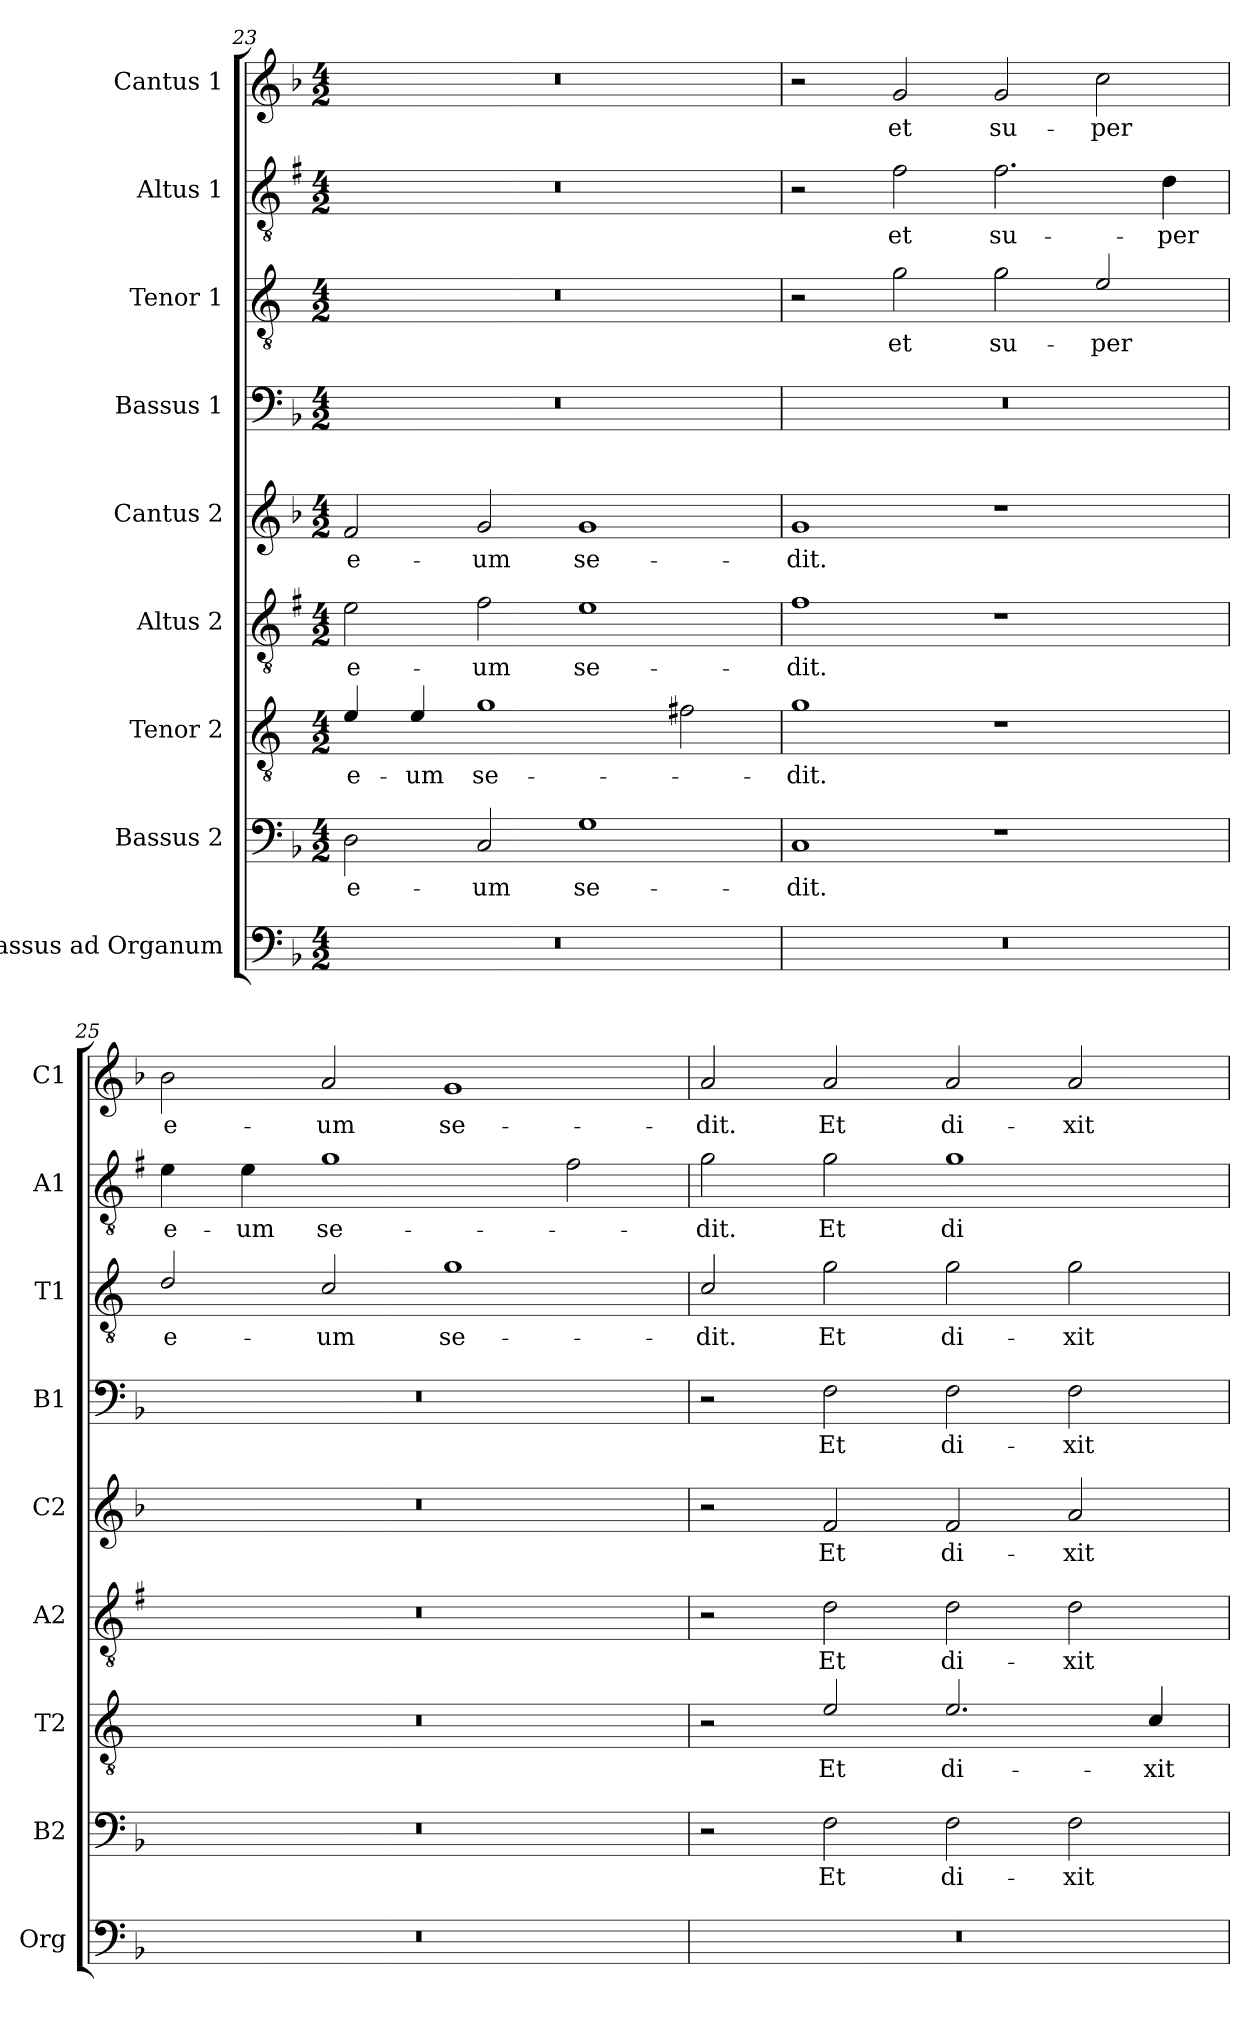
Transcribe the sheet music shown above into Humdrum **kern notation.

**kern	**kern	**text	**kern	**text	**kern	**text	**kern	**text	**kern	**text	**kern	**text	**kern	**text	**kern	**text
*part9	*part8	*part8	*part7	*part7	*part6	*part6	*part5	*part5	*part4	*part4	*part3	*part3	*part2	*part2	*part1	*part1
*staff9	*staff8	*staff8	*staff7	*staff7	*staff6	*staff6	*staff5	*staff5	*staff4	*staff4	*staff3	*staff3	*staff2	*staff2	*staff1	*staff1
*I"Bassus ad Organum	*I"Bassus 2	*	*I"Tenor 2	*	*I"Altus 2	*	*I"Cantus 2	*	*I"Bassus 1	*	*I"Tenor 1	*	*I"Altus 1	*	*I"Cantus 1	*
*I'Org	*I'B2	*	*I'T2	*	*I'A2	*	*I'C2	*	*I'B1	*	*I'T1	*	*I'A1	*	*I'C1	*
*clefF4	*clefF4	*	*clefGv2	*	*clefGv2	*	*clefG2	*	*clefF4	*	*clefGv2	*	*clefGv2	*	*clefG2	*
*	*	*	*ITrd4c7	*	*ITrd1c2	*	*	*	*	*	*ITrd4c7	*	*ITrd1c2	*	*	*
*k[b-]	*k[b-]	*	*k[b-]	*	*k[b-]	*	*k[b-]	*	*k[b-]	*	*k[b-]	*	*k[b-]	*	*k[b-]	*
*F:	*F:	*	*F:	*	*F:	*	*F:	*	*F:	*	*F:	*	*F:	*	*F:	*
*M4/2	*M4/2	*	*M4/2	*	*M4/2	*	*M4/2	*	*M4/2	*	*M4/2	*	*M4/2	*	*M4/2	*
=23	=23	=23	=23	=23	=23	=23	=23	=23	=23	=23	=23	=23	=23	=23	=23	=23
!	!	!LO:LY:b	!	!LO:LY:b	!	!LO:LY:b	!	!LO:LY:b	!	!	!	!	!	!	!	!
0r	2D\	e-	4A/	e-	2d\	e-	2f/	e-	0r	.	0r	.	0r	.	0r	.
!	!	!	!	!LO:LY:b	!	!	!	!	!	!	!	!	!	!	!	!
.	.	.	4A/	-um	.	.	.	.	.	.	.	.	.	.	.	.
!	!	!LO:LY:b	!	!LO:LY:b	!	!LO:LY:b	!	!LO:LY:b	!	!	!	!	!	!	!	!
.	2C/	-um	1c	se-	2e\	-um	2g/	-um	.	.	.	.	.	.	.	.
!	!	!LO:LY:b	!	!	!	!LO:LY:b	!	!LO:LY:b	!	!	!	!	!	!	!	!
.	1G	se-	.	.	1d	se-	1g	se-	.	.	.	.	.	.	.	.
.	.	.	2Bn\	.	.	.	.	.	.	.	.	.	.	.	.	.
=24	=24	=24	=24	=24	=24	=24	=24	=24	=24	=24	=24	=24	=24	=24	=24	=24
!	!	!LO:LY:b	!	!LO:LY:b	!	!LO:LY:b	!	!LO:LY:b	!	!	!	!	!	!	!	!
0r	1C	-dit.	1c	-dit.	1e	-dit.	1g	-dit.	0r	.	2r	.	2r	.	2r	.
!	!	!	!	!	!	!	!	!	!	!	!	!LO:LY:b	!	!LO:LY:b	!	!LO:LY:b
.	.	.	.	.	.	.	.	.	.	.	2c\	et	2e\	et	2g/	et
!	!	!	!	!	!	!	!	!	!	!	!	!LO:LY:b	!	!LO:LY:b	!	!LO:LY:b
.	1r	.	1r	.	1r	.	1r	.	.	.	2c\	su-	2.e\	su-	2g/	su-
!	!	!	!	!	!	!	!	!	!	!	!	!LO:LY:b	!	!	!	!LO:LY:b
.	.	.	.	.	.	.	.	.	.	.	2A/	-per	.	.	2cc\	-per
!	!	!	!	!	!	!	!	!	!	!	!	!	!	!LO:LY:b	!	!
.	.	.	.	.	.	.	.	.	.	.	.	.	4c\	-per	.	.
!!LO:LB:g=z
=25	=25	=25	=25	=25	=25	=25	=25	=25	=25	=25	=25	=25	=25	=25	=25	=25
!	!	!	!	!	!	!	!	!	!	!	!	!LO:LY:b	!	!LO:LY:b	!	!LO:LY:b
0r	0r	.	0r	.	0r	.	0r	.	0r	.	2G/	e-	4d\	e-	2b-\	e-
!	!	!	!	!	!	!	!	!	!	!	!	!	!	!LO:LY:b	!	!
.	.	.	.	.	.	.	.	.	.	.	.	.	4d\	-um	.	.
!	!	!	!	!	!	!	!	!	!	!	!	!LO:LY:b	!	!LO:LY:b	!	!LO:LY:b
.	.	.	.	.	.	.	.	.	.	.	2F/	-um	1f	se-	2a/	-um
!	!	!	!	!	!	!	!	!	!	!	!	!LO:LY:b	!	!	!	!LO:LY:b
.	.	.	.	.	.	.	.	.	.	.	1c	se-	.	.	1g	se-
.	.	.	.	.	.	.	.	.	.	.	.	.	2e\	.	.	.
=26	=26	=26	=26	=26	=26	=26	=26	=26	=26	=26	=26	=26	=26	=26	=26	=26
!	!	!	!	!	!	!	!	!	!	!	!	!LO:LY:b	!	!LO:LY:b	!	!LO:LY:b
0r	2r	.	2r	.	2r	.	2r	.	2r	.	2F/	-dit.	2f\	-dit.	2a/	-dit.
!	!	!LO:LY:b	!	!LO:LY:b	!	!LO:LY:b	!	!LO:LY:b	!	!LO:LY:b	!	!LO:LY:b	!	!LO:LY:b	!	!LO:LY:b
.	2F\	Et	2A/	Et	2c\	Et	2f/	Et	2F\	Et	2c\	Et	2f\	Et	2a/	Et
!	!	!LO:LY:b	!	!LO:LY:b	!	!LO:LY:b	!	!LO:LY:b	!	!LO:LY:b	!	!LO:LY:b	!	!LO:LY:b	!	!LO:LY:b
.	2F\	di-	2.A/	di-	2c\	di-	2f/	di-	2F\	di-	2c\	di-	1f	di-	2a/	di-
!	!	!LO:LY:b	!	!	!	!LO:LY:b	!	!LO:LY:b	!	!LO:LY:b	!	!LO:LY:b	!	!	!	!LO:LY:b
.	2F\	-xit	.	.	2c\	-xit	2a/	-xit	2F\	-xit	2c\	-xit	.	.	2a/	-xit
!	!	!	!	!LO:LY:b	!	!	!	!	!	!	!	!	!	!	!	!
.	.	.	4F/	-xit	.	.	.	.	.	.	.	.	.	.	.	.
=	=	=	=	=	=	=	=	=	=	=	=	=	=	=	=	=
*-	*-	*-	*-	*-	*-	*-	*-	*-	*-	*-	*-	*-	*-	*-	*-	*-
